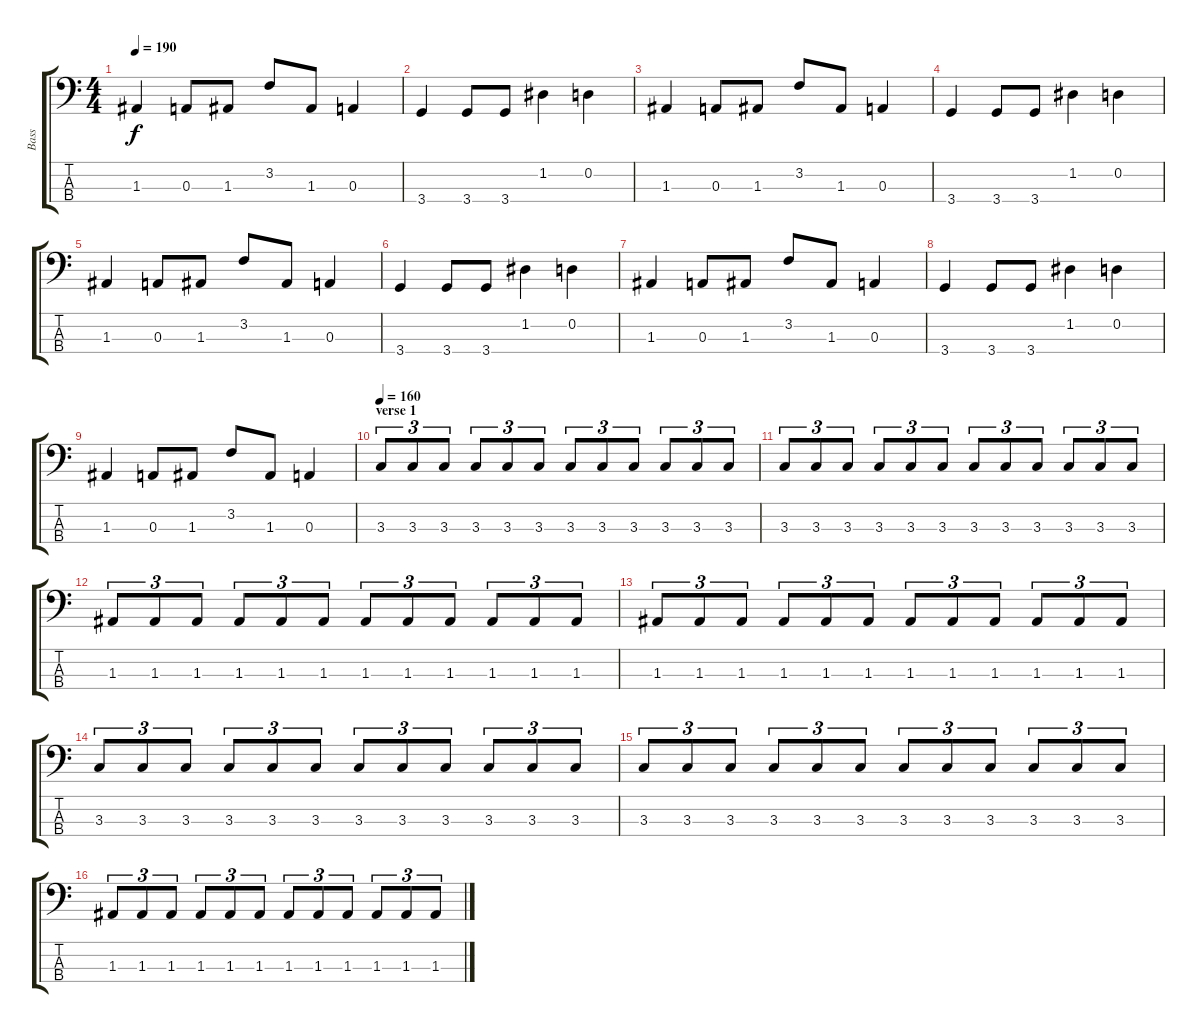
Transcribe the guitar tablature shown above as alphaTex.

\track ("Bass" "Bass") {instrument electricbassfinger}
\staff {score tabs}
\tuning (G2 D2 A1 E1) {hide}
\ts (4 4)
\tempo 190
\clef f4
\ks c
1.3.4{dy f} 0.3.8 1.3.8 3.2.8 1.3.8 0.3.4 |
3.4.4 3.4.8 3.4.8 1.2.4 0.2.4 |
1.3.4 0.3.8 1.3.8 3.2.8 1.3.8 0.3.4 |
3.4.4 3.4.8 3.4.8 1.2.4 0.2.4 |
1.3.4 0.3.8 1.3.8 3.2.8 1.3.8 0.3.4 |
3.4.4 3.4.8 3.4.8 1.2.4 0.2.4 |
1.3.4 0.3.8 1.3.8 3.2.8 1.3.8 0.3.4 |
3.4.4 3.4.8 3.4.8 1.2.4 0.2.4 |
1.3.4 0.3.8 1.3.8 3.2.8 1.3.8 0.3.4 |
\section ("" "verse 1 ")
\tempo 160
3.3.8{tu (3 2)} 3.3.8{tu (3 2)} 3.3.8{tu (3 2)} 3.3.8{tu (3 2)} 3.3.8{tu (3 2)} 3.3.8{tu (3 2)} 3.3.8{tu (3 2)} 3.3.8{tu (3 2)} 3.3.8{tu (3 2)} 3.3.8{tu (3 2)} 3.3.8{tu (3 2)} 3.3.8{tu (3 2)} |
3.3.8{tu (3 2)} 3.3.8{tu (3 2)} 3.3.8{tu (3 2)} 3.3.8{tu (3 2)} 3.3.8{tu (3 2)} 3.3.8{tu (3 2)} 3.3.8{tu (3 2)} 3.3.8{tu (3 2)} 3.3.8{tu (3 2)} 3.3.8{tu (3 2)} 3.3.8{tu (3 2)} 3.3.8{tu (3 2)} |
1.3.8{tu (3 2)} 1.3.8{tu (3 2)} 1.3.8{tu (3 2)} 1.3.8{tu (3 2)} 1.3.8{tu (3 2)} 1.3.8{tu (3 2)} 1.3.8{tu (3 2)} 1.3.8{tu (3 2)} 1.3.8{tu (3 2)} 1.3.8{tu (3 2)} 1.3.8{tu (3 2)} 1.3.8{tu (3 2)} |
1.3.8{tu (3 2)} 1.3.8{tu (3 2)} 1.3.8{tu (3 2)} 1.3.8{tu (3 2)} 1.3.8{tu (3 2)} 1.3.8{tu (3 2)} 1.3.8{tu (3 2)} 1.3.8{tu (3 2)} 1.3.8{tu (3 2)} 1.3.8{tu (3 2)} 1.3.8{tu (3 2)} 1.3.8{tu (3 2)} |
3.3.8{tu (3 2)} 3.3.8{tu (3 2)} 3.3.8{tu (3 2)} 3.3.8{tu (3 2)} 3.3.8{tu (3 2)} 3.3.8{tu (3 2)} 3.3.8{tu (3 2)} 3.3.8{tu (3 2)} 3.3.8{tu (3 2)} 3.3.8{tu (3 2)} 3.3.8{tu (3 2)} 3.3.8{tu (3 2)} |
3.3.8{tu (3 2)} 3.3.8{tu (3 2)} 3.3.8{tu (3 2)} 3.3.8{tu (3 2)} 3.3.8{tu (3 2)} 3.3.8{tu (3 2)} 3.3.8{tu (3 2)} 3.3.8{tu (3 2)} 3.3.8{tu (3 2)} 3.3.8{tu (3 2)} 3.3.8{tu (3 2)} 3.3.8{tu (3 2)} |
1.3.8{tu (3 2)} 1.3.8{tu (3 2)} 1.3.8{tu (3 2)} 1.3.8{tu (3 2)} 1.3.8{tu (3 2)} 1.3.8{tu (3 2)} 1.3.8{tu (3 2)} 1.3.8{tu (3 2)} 1.3.8{tu (3 2)} 1.3.8{tu (3 2)} 1.3.8{tu (3 2)} 1.3.8{tu (3 2)}
